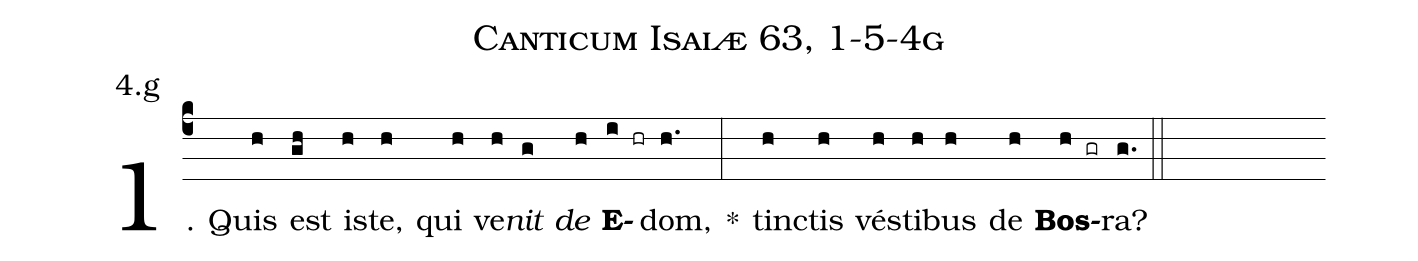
name: Canticum Isaiæ 63, 1-5-4g;
annotation: 4.g;
%%
(c4)1. Quis(h) est(gh) is(h)te,(h) qui(h) ve(h)<i>nit</i>(g) <i>de</i>(h) <b>E</b>(i hr)dom,(h.) *(:) tinc(h)tis(h) vés(h)ti(h)bus(h) de(h) <b>Bos</b>(h gr)ra?(g.) (::)
